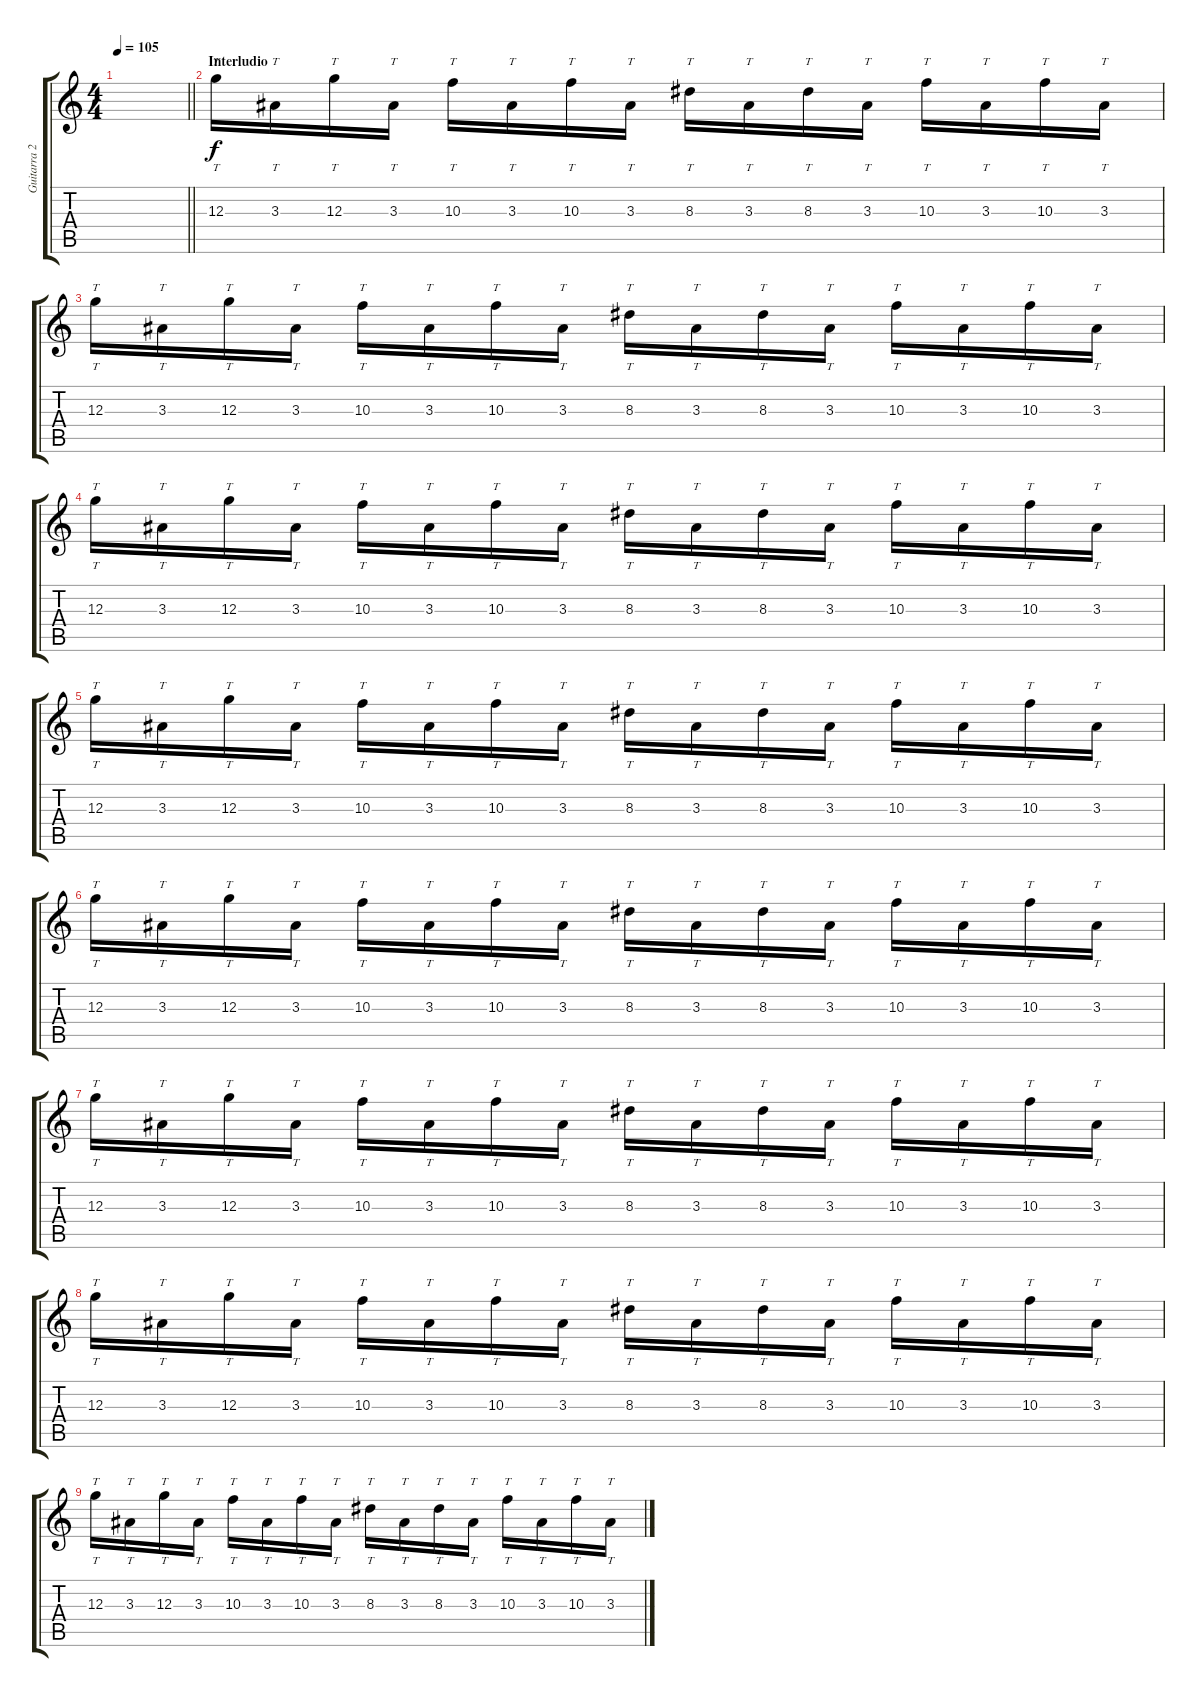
\track ("Guitarra 2" "Guitarra 2") {instrument distortionguitar}
\staff {score tabs}
\tuning (E4 B3 G3 Eb3 Bb2 Eb2) {hide}
\ts (4 4)
\tempo 105
\clef g2
\barLineRight lightlight
\ks c
|
\section ("" "Interludio")
12.3.16{tt} 3.3.16{tt} 12.3.16{tt} 3.3.16{tt} 10.3.16{tt} 3.3.16{tt} 10.3.16{tt} 3.3.16{tt} 8.3.16{tt} 3.3.16{tt} 8.3.16{tt} 3.3.16{tt} 10.3.16{tt} 3.3.16{tt} 10.3.16{tt} 3.3.16{tt} |
12.3.16{tt} 3.3.16{tt} 12.3.16{tt} 3.3.16{tt} 10.3.16{tt} 3.3.16{tt} 10.3.16{tt} 3.3.16{tt} 8.3.16{tt} 3.3.16{tt} 8.3.16{tt} 3.3.16{tt} 10.3.16{tt} 3.3.16{tt} 10.3.16{tt} 3.3.16{tt} |
12.3.16{tt} 3.3.16{tt} 12.3.16{tt} 3.3.16{tt} 10.3.16{tt} 3.3.16{tt} 10.3.16{tt} 3.3.16{tt} 8.3.16{tt} 3.3.16{tt} 8.3.16{tt} 3.3.16{tt} 10.3.16{tt} 3.3.16{tt} 10.3.16{tt} 3.3.16{tt} |
12.3.16{tt} 3.3.16{tt} 12.3.16{tt} 3.3.16{tt} 10.3.16{tt} 3.3.16{tt} 10.3.16{tt} 3.3.16{tt} 8.3.16{tt} 3.3.16{tt} 8.3.16{tt} 3.3.16{tt} 10.3.16{tt} 3.3.16{tt} 10.3.16{tt} 3.3.16{tt} |
12.3.16{tt} 3.3.16{tt} 12.3.16{tt} 3.3.16{tt} 10.3.16{tt} 3.3.16{tt} 10.3.16{tt} 3.3.16{tt} 8.3.16{tt} 3.3.16{tt} 8.3.16{tt} 3.3.16{tt} 10.3.16{tt} 3.3.16{tt} 10.3.16{tt} 3.3.16{tt} |
12.3.16{tt} 3.3.16{tt} 12.3.16{tt} 3.3.16{tt} 10.3.16{tt} 3.3.16{tt} 10.3.16{tt} 3.3.16{tt} 8.3.16{tt} 3.3.16{tt} 8.3.16{tt} 3.3.16{tt} 10.3.16{tt} 3.3.16{tt} 10.3.16{tt} 3.3.16{tt} |
12.3.16{tt} 3.3.16{tt} 12.3.16{tt} 3.3.16{tt} 10.3.16{tt} 3.3.16{tt} 10.3.16{tt} 3.3.16{tt} 8.3.16{tt} 3.3.16{tt} 8.3.16{tt} 3.3.16{tt} 10.3.16{tt} 3.3.16{tt} 10.3.16{tt} 3.3.16{tt} |
12.3.16{tt} 3.3.16{tt} 12.3.16{tt} 3.3.16{tt} 10.3.16{tt} 3.3.16{tt} 10.3.16{tt} 3.3.16{tt} 8.3.16{tt} 3.3.16{tt} 8.3.16{tt} 3.3.16{tt} 10.3.16{tt} 3.3.16{tt} 10.3.16{tt} 3.3.16{tt}
